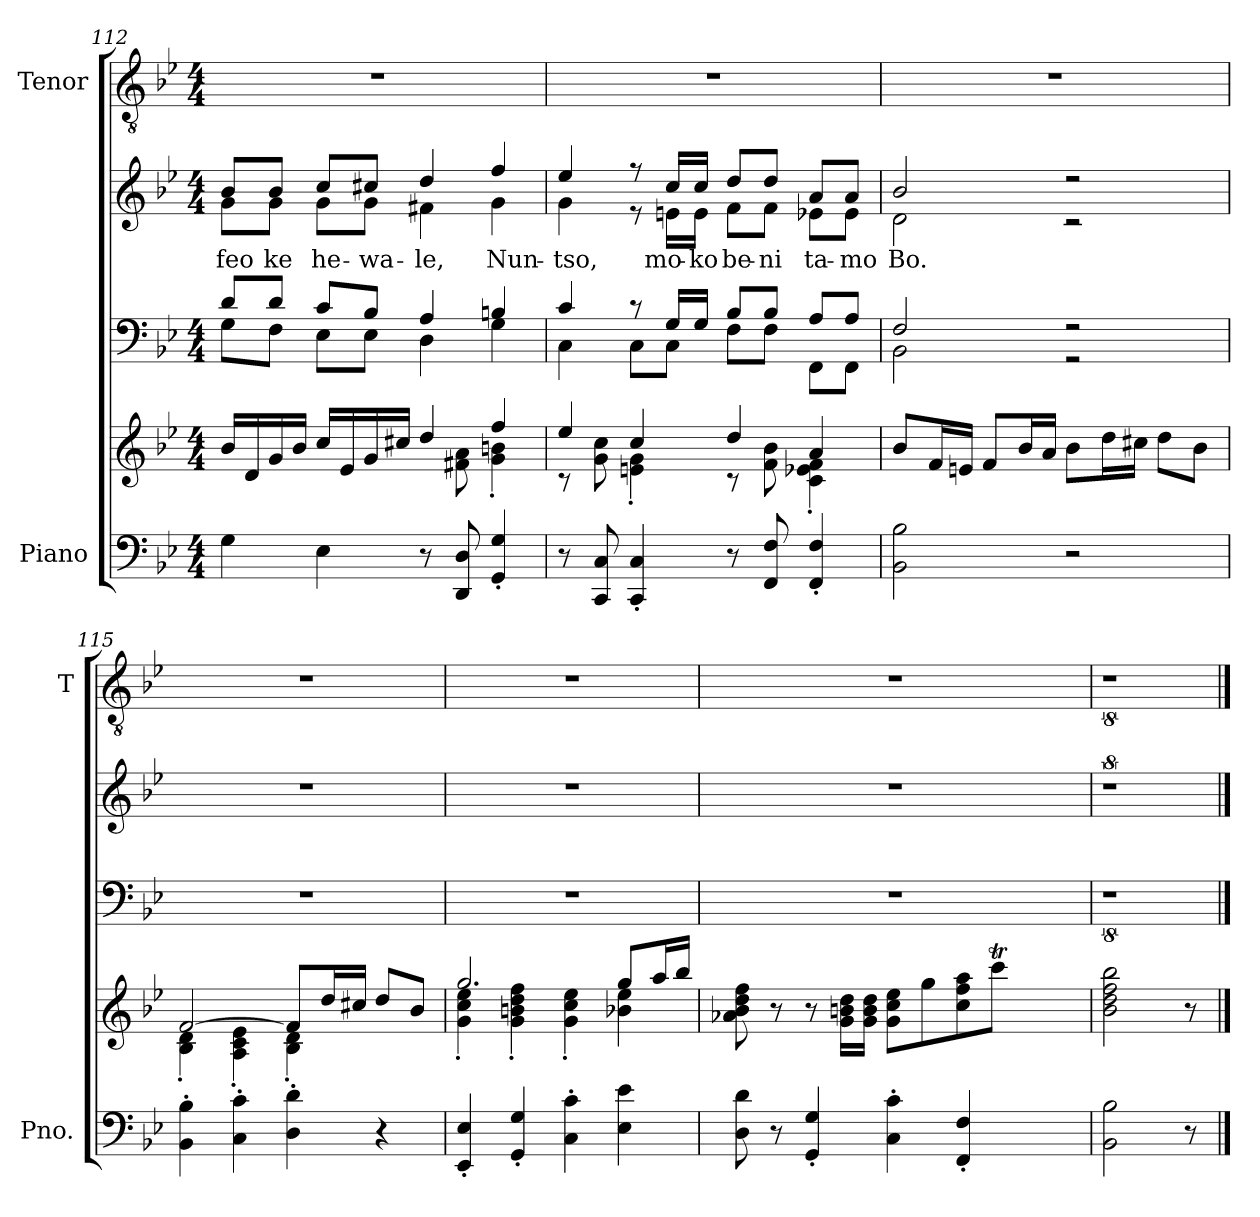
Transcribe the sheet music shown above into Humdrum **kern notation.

**kern	**kern	**kern	**kern	**text	**kern
*part3	*part3	*part2	*part2	*part2	*part1
*staff5	*staff4	*staff3	*staff2	*staff2	*staff1
*I"Piano	*	*	*	*	*I"Tenor
*I'Pno.	*	*	*	*	*I'T
*clefF4	*clefG2	*clefF4	*clefG2	*	*clefGv2
*k[b-e-]	*k[b-e-]	*k[b-e-]	*k[b-e-]	*	*k[b-e-]
*B-:	*B-:	*B-:	*B-:	*	*B-:
*M4/4	*M4/4	*M4/4	*M4/4	*	*M4/4
=112	=112	=112	=112	=112	=112
*	*^	*^	*^	*	*
!	!	!	!	!	!	!	!LO:LY:b	!
4G\	16b-/LL	4ryy	8d/L	8G\L	8b-/L	8g\L	feo	1r
.	16d/	.	.	.	.	.	.	.
!	!	!	!	!	!	!	!LO:LY:b	!
.	16g/	.	8d/J	8F\J	8b-/J	8g\J	ke	.
.	16b-/JJ	.	.	.	.	.	.	.
!	!	!	!	!	!	!	!LO:LY:b	!
4E-\	16cc/LL	4ryy	8c/L	8E-\L	8cc/L	8g\L	he-	.
.	16e-/	.	.	.	.	.	.	.
!	!	!	!	!	!	!	!LO:LY:b	!
.	16g/	.	8B-/J	8E-\J	8cc#X/J	8g\J	-wa-	.
.	16cc#X/JJ	.	.	.	.	.	.	.
!	!	!	!	!	!	!	!LO:LY:b	!
8r	4dd/	8ryy	4A/	4D\	4dd/	4f#X\	-le,	.
8DD/ 8D/	.	8f#X\ 8a\	.	.	.	.	.	.
!	!	!	!	!	!	!	!LO:LY:b	!
4GG/'> 4G/'>	4ff/	4g\'< 4bn\'<	4Bn/	4G\	4ff/	4g\	Nun-	.
=113	=113	=113	=113	=113	=113	=113	=113	=113
!	!	!	!	!	!	!	!LO:LY:b	!
8r	4ee-/	8rc	4c/	4C\	4ee-/	4g\	-tso,	1r
8CC/ 8C/	.	8g\ 8cc\	.	.	.	.	.	.
!	!	!	!	!	!	!	!LO:LY:b	!
4CC/'> 4C/'>	4cc/	4en\'< 4g\'<	8rc	8C\L	8r	8r	(mo)	.
!	!	!	!	!	!	!	!LO:LY:b	!
.	.	.	16G/LL	8C\J	16cc/LL	16en\LL	mo-	.
!	!	!	!	!	!	!	!LO:LY:b	!
.	.	.	16G/JJ	.	16cc/JJ	16e\JJ	-ko	.
!	!	!	!	!	!	!	!LO:LY:b	!
8r	4dd/	8rc	8B-/L	8F\L	8dd/L	8f\L	be-	.
!	!	!	!	!	!	!	!LO:LY:b	!
8FF/ 8F/	.	8f\ 8b-\	8B-/J	8F\J	8dd/J	8f\J	-ni	.
!	!	!	!	!	!	!	!LO:LY:b	!
4FF/'> 4F/'>	4a/	4c\'< 4e-X\'< 4f\'<	8A/L	8FF\L	8a/L	8e-X\L	ta-	.
!	!	!	!	!	!	!	!LO:LY:b	!
.	.	.	8A/J	8FF\J	8a/J	8e-\J	-mo	.
*	*v	*v	*	*	*	*	*	*
!!LO:LB:g=z
=114	=114	=114	=114	=114	=114	=114	=114
!	!	!	!	!	!	!LO:LY:b	!
2BB-\ 2B-\	8b-/L	2F/	2BB-\	2b-/	2d\	Bo.	1r
.	16f/L	.	.	.	.	.	.
.	16en/JJ	.	.	.	.	.	.
.	8f/L	.	.	.	.	.	.
.	16b-/L	.	.	.	.	.	.
.	16a/JJ	.	.	.	.	.	.
2r	8b-\L	2r	2r	2r	2r	.	.
.	16dd\L	.	.	.	.	.	.
.	16cc#X\JJ	.	.	.	.	.	.
.	8dd\L	.	.	.	.	.	.
.	8b-\J	.	.	.	.	.	.
*	*	*v	*v	*	*	*	*
*	*	*	*v	*v	*	*
=115	=115	=115	=115	=115	=115
*	*^	*	*	*	*
4BB-\'< 4B-\'<	[>2f/	4B-\'< 4d\'<	1r	1r	.	1r
4C\'< 4c\'<	.	4A\'< 4c\'< 4e-\'<	.	.	.	.
4D\'< 4d\'<	8f/L]	4B-\'< 4d\'<	.	.	.	.
.	16dd/L	.	.	.	.	.
.	16cc#X/JJ	.	.	.	.	.
4r	8dd/L	4ryy	.	.	.	.
.	8b-/J	.	.	.	.	.
=116	=116	=116	=116	=116	=116	=116
4EE-/'> 4E-/'>	2.gg/	4g\'< 4cc\'< 4ee-\'<	1r	1r	.	1r
4GG/'> 4G/'>	.	4g\'< 4bn\'< 4dd\'< 4ff\'<	.	.	.	.
4C\'< 4c\'<	.	4g\'< 4cc\'< 4ee-\'<	.	.	.	.
4E-\ 4e-\	8gg/L	4b-X\ 4ee-\	.	.	.	.
.	16aa/L	.	.	.	.	.
.	16bb-/JJ	.	.	.	.	.
=117	=117	=117	=117	=117	=117	=117
8D\ 8d\	8a-X\ 8b-\ 8dd\ 8ff\	2..ryy	1r	1r	.	1r
8r	8r	.	.	.	.	.
4GG/'> 4G/'>	8r	.	.	.	.	.
.	16g\ 16bn\ 16dd\LL	.	.	.	.	.
.	16g\ 16b\ 16dd\JJ	.	.	.	.	.
4C\'< 4c\'<	8g\ 8cc\ 8ee-\L	.	.	.	.	.
.	8gg\	.	.	.	.	.
4FF/'> 4F/'>	8cc\ 8ff\ 8aa\	.	.	.	.	.
.	8cccT\J	2048%59ccc\yy	.	.	.	.
.	.	2048%59ddd\yy	.	.	.	.
.	.	2048%59ccc\yy	.	.	.	.
.	.	2048%59ddd\yy	.	.	.	.
.	.	512%5cccTTT\yy	.	.	.	.
*	*v	*v	*	*	*	*
=118	=118	=118	=118	=118	=118
2BB-\ 2B-\	2b-\ 2dd\ 2ff\ 2bb-\	8%5r	8%5r	.	8%5r
8r	8r	.	.	.	.
==	==	==	==	==	==
*-	*-	*-	*-	*-	*-
